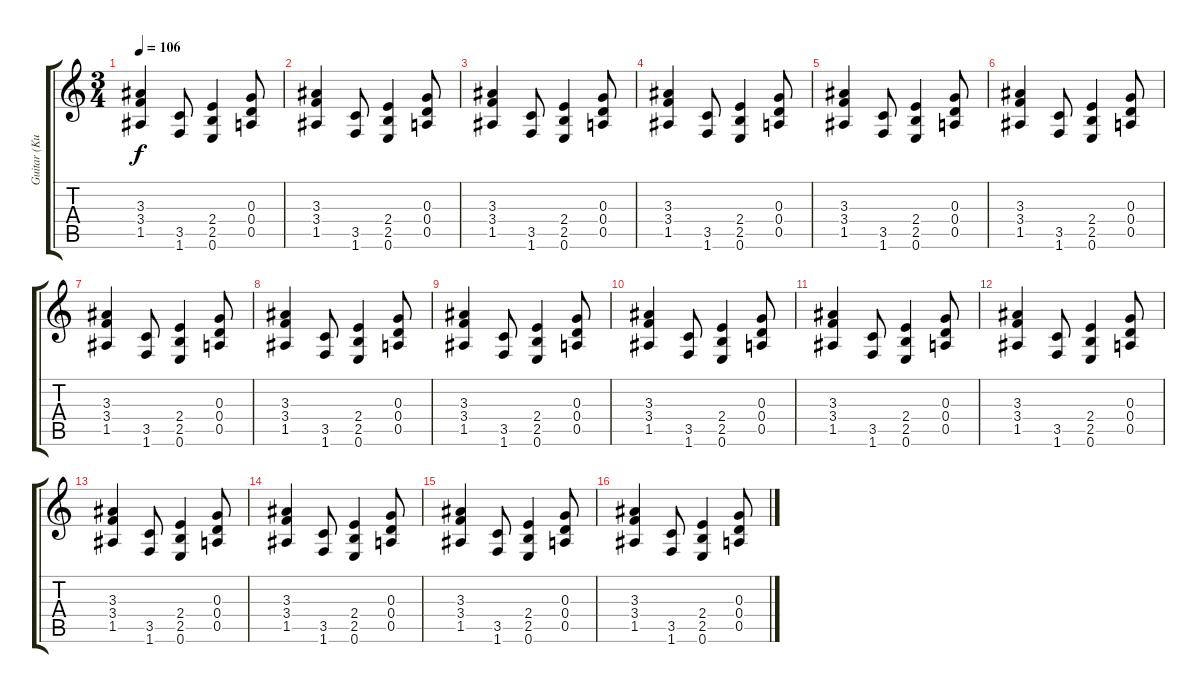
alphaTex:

\track ("Guitar (Kurt)" "Guitar (Ku") {instrument overdrivenguitar}
\staff {score tabs}
\tuning (E4 B3 G3 D3 A2 E2) {hide}
\ts (3 4)
\tempo 106
\clef g2
\ks c
(3.3 3.4 1.5).4{dy f} (3.5 1.6).8 (2.4 2.5 0.6).4 (0.3 0.4 0.5).8 |
(3.3 3.4 1.5).4 (3.5 1.6).8 (2.4 2.5 0.6).4 (0.3 0.4 0.5).8 |
(3.3 3.4 1.5).4 (3.5 1.6).8 (2.4 2.5 0.6).4 (0.3 0.4 0.5).8 |
(3.3 3.4 1.5).4 (3.5 1.6).8 (2.4 2.5 0.6).4 (0.3 0.4 0.5).8 |
(3.3 3.4 1.5).4 (3.5 1.6).8 (2.4 2.5 0.6).4 (0.3 0.4 0.5).8 |
(3.3 3.4 1.5).4 (3.5 1.6).8 (2.4 2.5 0.6).4 (0.3 0.4 0.5).8 |
(3.3 3.4 1.5).4 (3.5 1.6).8 (2.4 2.5 0.6).4 (0.3 0.4 0.5).8 |
(3.3 3.4 1.5).4 (3.5 1.6).8 (2.4 2.5 0.6).4 (0.3 0.4 0.5).8 |
(3.3 3.4 1.5).4 (3.5 1.6).8 (2.4 2.5 0.6).4 (0.3 0.4 0.5).8 |
(3.3 3.4 1.5).4 (3.5 1.6).8 (2.4 2.5 0.6).4 (0.3 0.4 0.5).8 |
(3.3 3.4 1.5).4 (3.5 1.6).8 (2.4 2.5 0.6).4 (0.3 0.4 0.5).8 |
(3.3 3.4 1.5).4 (3.5 1.6).8 (2.4 2.5 0.6).4 (0.3 0.4 0.5).8 |
(3.3 3.4 1.5).4 (3.5 1.6).8 (2.4 2.5 0.6).4 (0.3 0.4 0.5).8 |
(3.3 3.4 1.5).4 (3.5 1.6).8 (2.4 2.5 0.6).4 (0.3 0.4 0.5).8 |
(3.3 3.4 1.5).4 (3.5 1.6).8 (2.4 2.5 0.6).4 (0.3 0.4 0.5).8 |
(3.3 3.4 1.5).4 (3.5 1.6).8 (2.4 2.5 0.6).4 (0.3 0.4 0.5).8
